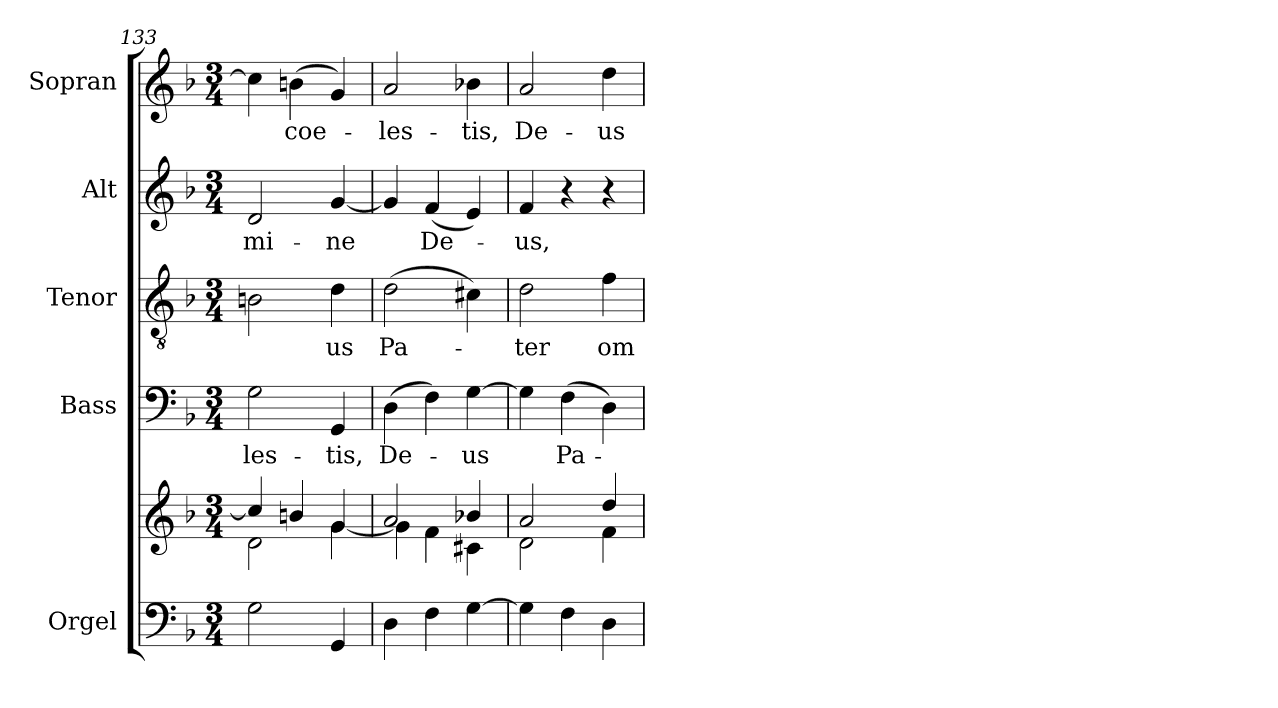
**kern	**kern	**kern	**text	**kern	**text	**kern	**text	**kern	**text
*part5	*part5	*part4	*part4	*part3	*part3	*part2	*part2	*part1	*part1
*staff6	*staff5	*staff4	*staff4	*staff3	*staff3	*staff2	*staff2	*staff1	*staff1
*I"Orgel	*	*I"Bass	*	*I"Tenor	*	*I"Alt	*	*I"Sopran	*
*I'Org.	*	*I'B.	*	*I'T.	*	*I'A.	*	*I'S.	*
*clefF4	*clefG2	*clefF4	*	*clefGv2	*	*clefG2	*	*clefG2	*
*k[b-]	*k[b-]	*k[b-]	*	*k[b-]	*	*k[b-]	*	*k[b-]	*
*F:	*F:	*F:	*	*F:	*	*F:	*	*F:	*
*M3/4	*M3/4	*M3/4	*	*M3/4	*	*M3/4	*	*M3/4	*
=133	=133	=133	=133	=133	=133	=133	=133	=133	=133
*	*^	*	*	*	*	*	*	*	*
!	!	!	!	!LO:LY:b	!	!	!	!LO:LY:b	!	!
2G\	4cc/]	2d\	2G\	-les-	2Bn\	.	2d/	-mi-	4cc\]	.
!	!	!	!	!	!	!	!	!	!	!LO:LY:b
.	4bn/	.	.	.	.	.	.	.	(>4bn\	coe-
!	!	!	!	!LO:LY:b	!	!LO:LY:b	!	!LO:LY:b	!	!
4GG/	4g/	[<4g\	4GG/	-tis,	4d\	-us	[4g/	-ne	4g/)	.
=134	=134	=134	=134	=134	=134	=134	=134	=134	=134	=134
!	!	!	!	!LO:LY:b	!	!LO:LY:b	!	!	!	!LO:LY:b
4D\	2a/	4g\]	(>4D\	De-	(>2d\	Pa-	4g/]	.	2a/	-les-
!	!	!	!	!	!	!	!	!LO:LY:b	!	!
4F\	.	4f\	4F\)	.	.	.	(<4f/	De-	.	.
!	!	!	!	!LO:LY:b	!	!	!	!	!	!LO:LY:b
[4G\	4b-X/	4c#X\	[4G\	-us	4c#X\)	.	4e/)	.	4b-X\	-tis,
=135	=135	=135	=135	=135	=135	=135	=135	=135	=135	=135
!	!	!	!	!	!	!LO:LY:b	!	!LO:LY:b	!	!LO:LY:b
4G\]	2a/	2d\	4G\]	.	2d\	-ter	4f/	-us,	2a/	De-
!	!	!	!	!LO:LY:b	!	!	!	!	!	!
4F\	.	.	(>4F\	Pa-	.	.	4r	.	.	.
!	!	!	!	!	!	!LO:LY:b	!	!	!	!LO:LY:b
4D\	4dd/	4f\	4D\)	.	4f\	om-	4r	.	4dd\	-us
*	*v	*v	*	*	*	*	*	*	*	*
=	=	=	=	=	=	=	=	=	=
*-	*-	*-	*-	*-	*-	*-	*-	*-	*-
